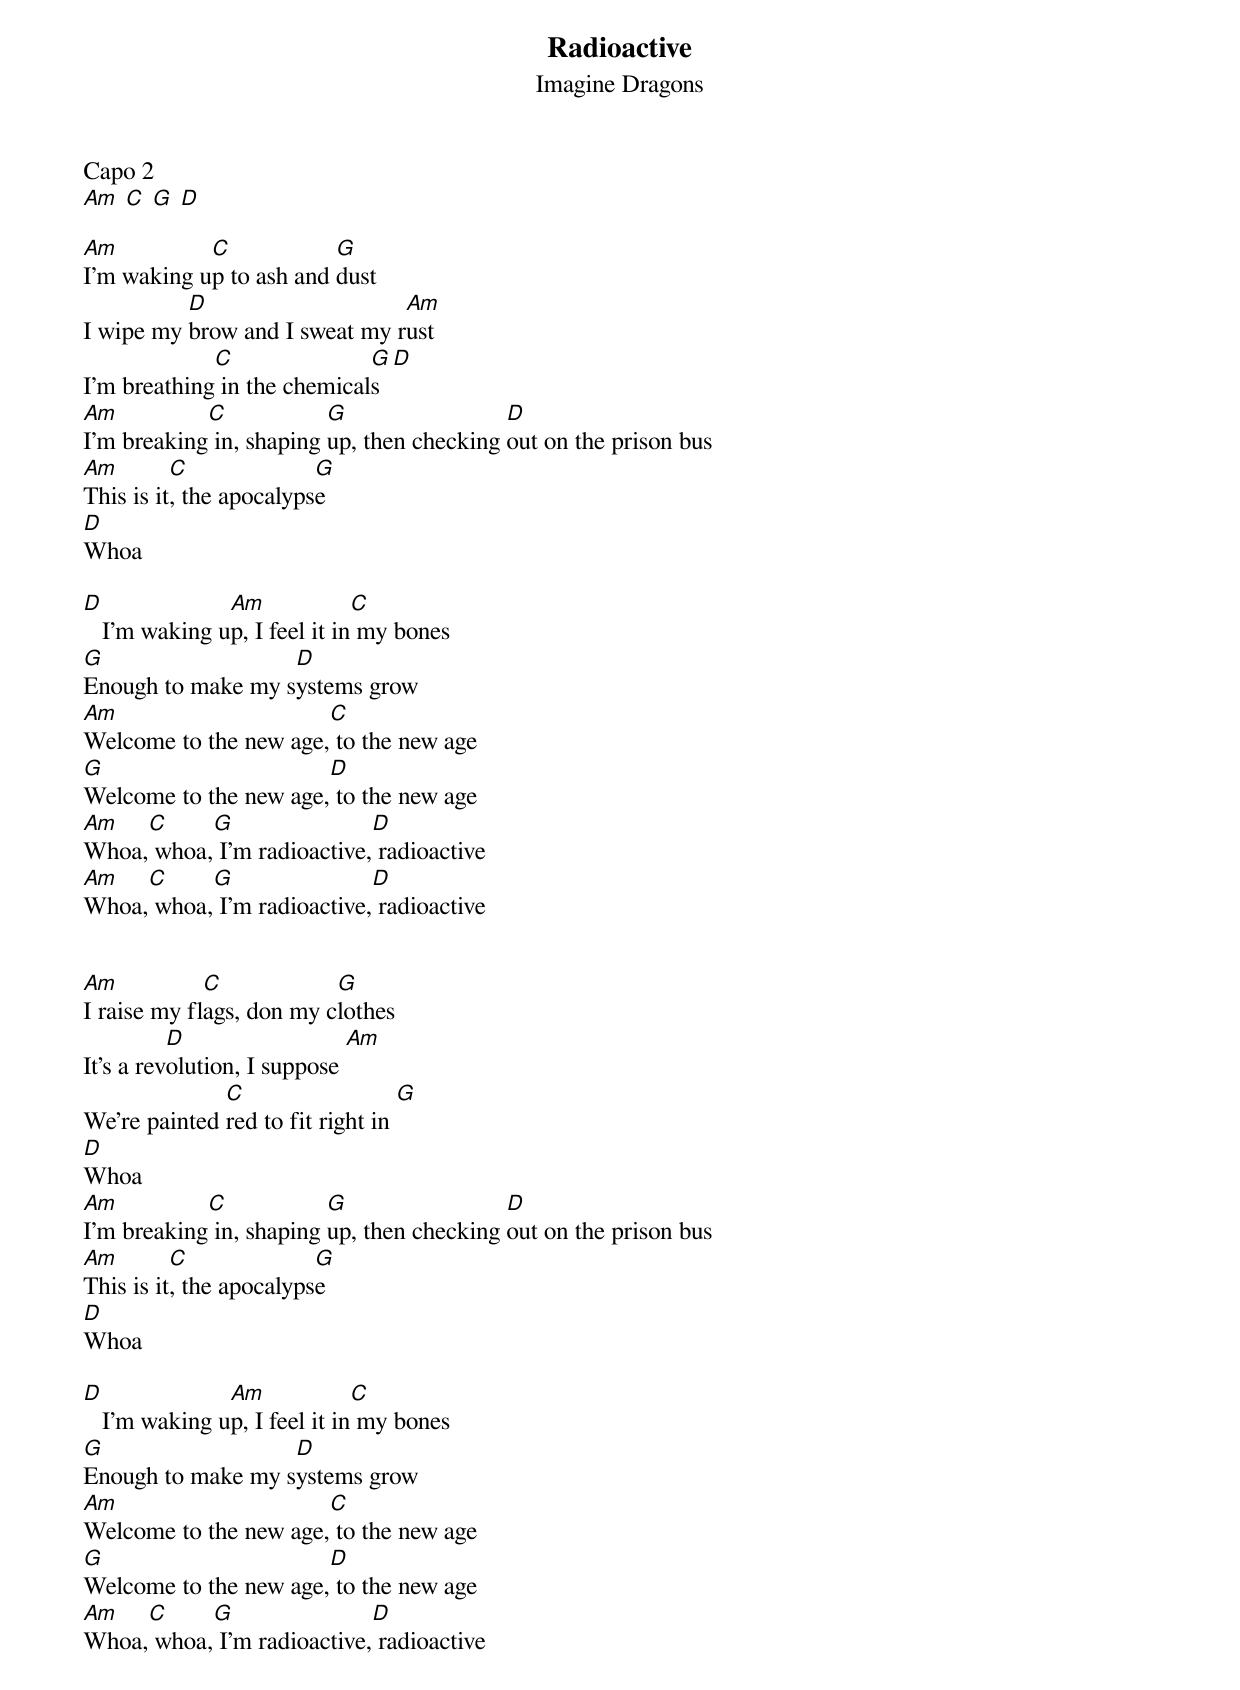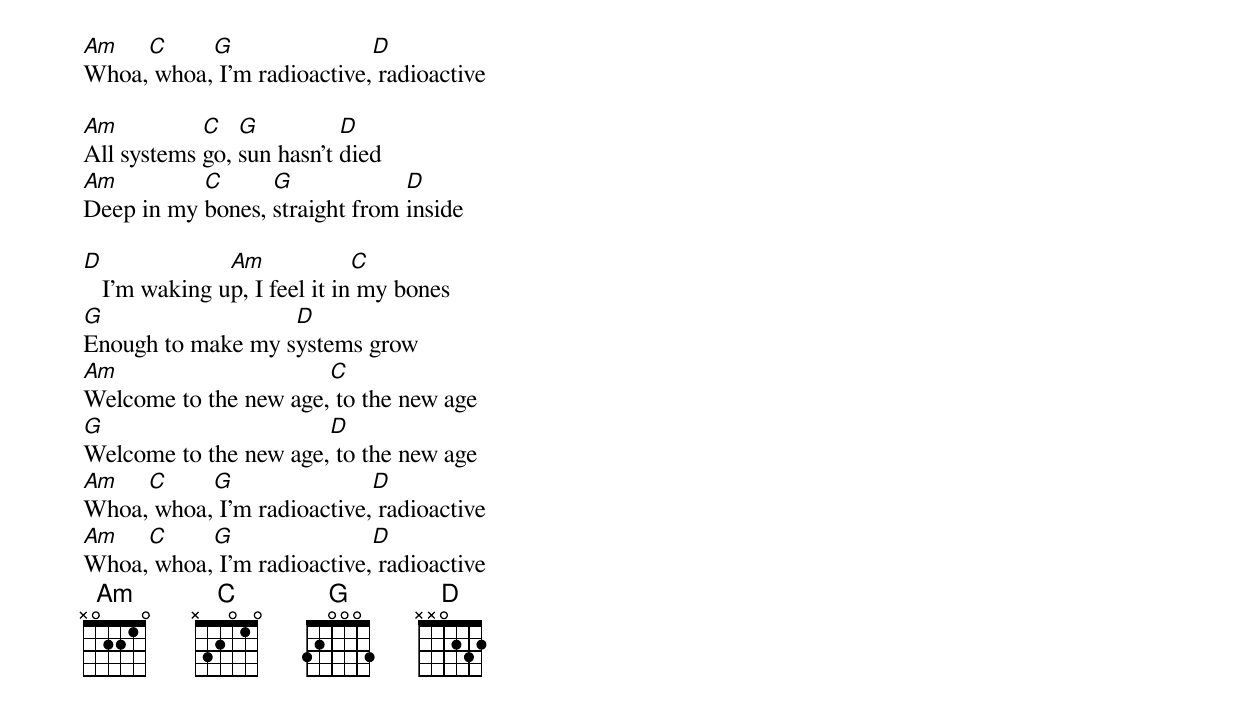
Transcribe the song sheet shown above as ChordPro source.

{title: Radioactive}
{subtitle: Imagine Dragons}

Capo 2
[Am] [C] [G] [D]

[Am]I'm waking u[C]p to ash and [G]dust
I wipe my [D]brow and I sweat my r[Am]ust
I'm breathing[C] in the chemical[G]s [D]
[Am]I'm breaking[C] in, shaping [G]up, then checking [D]out on the prison bus
[Am]This is it[C], the apocalyps[G]e
[D]Whoa

[D]   I'm waking u[Am]p, I feel it in[C] my bones
[G]Enough to make my s[D]ystems grow
[Am]Welcome to the new age,[C] to the new age
[G]Welcome to the new age,[D] to the new age
[Am]Whoa,[C] whoa,[G] I'm radioactive,[D] radioactive
[Am]Whoa,[C] whoa,[G] I'm radioactive,[D] radioactive


[Am]I raise my fl[C]ags, don my c[G]lothes
It's a rev[D]olution, I suppose [Am]
We're painted [C]red to fit right in [G]
[D]Whoa
[Am]I'm breaking[C] in, shaping [G]up, then checking [D]out on the prison bus
[Am]This is it[C], the apocalyps[G]e
[D]Whoa

[D]   I'm waking u[Am]p, I feel it in[C] my bones
[G]Enough to make my s[D]ystems grow
[Am]Welcome to the new age,[C] to the new age
[G]Welcome to the new age,[D] to the new age
[Am]Whoa,[C] whoa,[G] I'm radioactive,[D] radioactive
[Am]Whoa,[C] whoa,[G] I'm radioactive,[D] radioactive

[Am]All systems [C]go, [G]sun hasn't [D]died
[Am]Deep in my [C]bones, [G]straight from [D]inside

[D]   I'm waking u[Am]p, I feel it in[C] my bones
[G]Enough to make my s[D]ystems grow
[Am]Welcome to the new age,[C] to the new age
[G]Welcome to the new age,[D] to the new age
[Am]Whoa,[C] whoa,[G] I'm radioactive,[D] radioactive
[Am]Whoa,[C] whoa,[G] I'm radioactive,[D] radioactive
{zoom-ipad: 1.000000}
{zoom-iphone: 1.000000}
